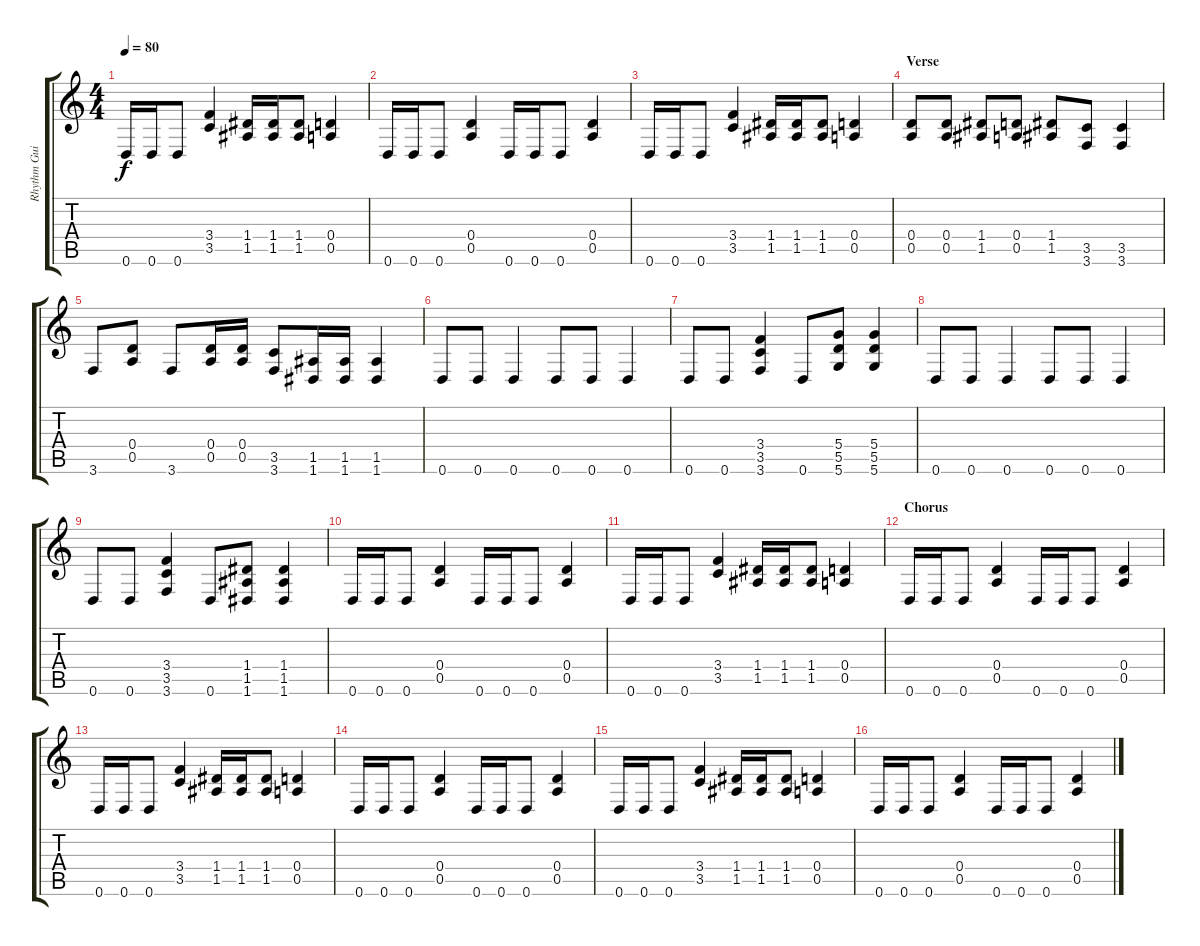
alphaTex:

\track ("Rhythm Guitar" "Rhythm Gui") {instrument distortionguitar}
\staff {score tabs}
\tuning (E4 B3 G3 D3 A2 D2) {hide}
\ts (4 4)
\tempo 80
\clef g2
\ks c
0.6.16{dy f} 0.6.16 0.6.8 (3.4 3.5).4 (1.4 1.5).16 (1.4 1.5).16 (1.4 1.5).8 (0.4 0.5).4 |
0.6.16 0.6.16 0.6.8 (0.4 0.5).4 0.6.16 0.6.16 0.6.8 (0.4 0.5).4 |
0.6.16 0.6.16 0.6.8 (3.4 3.5).4 (1.4 1.5).16 (1.4 1.5).16 (1.4 1.5).8 (0.4 0.5).4 |
\section ("" "Verse")
(0.4 0.5).8 (0.4 0.5).8 (1.4 1.5).8 (0.4 0.5).8 (1.4 1.5).8 (3.5 3.6).8 (3.5 3.6).4 |
3.6.8 (0.4 0.5).8 3.6.8 (0.4 0.5).16 (0.4 0.5).16 (3.5 3.6).8 (1.5 1.6).16 (1.5 1.6).16 (1.5 1.6).4 |
0.6.8 0.6.8 0.6.4 0.6.8 0.6.8 0.6.4 |
0.6.8 0.6.8 (3.4 3.5 3.6).4 0.6.8 (5.4 5.5 5.6).8 (5.4 5.5 5.6).4 |
0.6.8 0.6.8 0.6.4 0.6.8 0.6.8 0.6.4 |
0.6.8 0.6.8 (3.4 3.5 3.6).4 0.6.8 (1.4 1.5 1.6).8 (1.4 1.5 1.6).4 |
0.6.16 0.6.16 0.6.8 (0.4 0.5).4 0.6.16 0.6.16 0.6.8 (0.4 0.5).4 |
0.6.16 0.6.16 0.6.8 (3.4 3.5).4 (1.4 1.5).16 (1.4 1.5).16 (1.4 1.5).8 (0.4 0.5).4 |
\section ("" "Chorus")
0.6.16 0.6.16 0.6.8 (0.4 0.5).4 0.6.16 0.6.16 0.6.8 (0.4 0.5).4 |
0.6.16 0.6.16 0.6.8 (3.4 3.5).4 (1.4 1.5).16 (1.4 1.5).16 (1.4 1.5).8 (0.4 0.5).4 |
0.6.16 0.6.16 0.6.8 (0.4 0.5).4 0.6.16 0.6.16 0.6.8 (0.4 0.5).4 |
0.6.16 0.6.16 0.6.8 (3.4 3.5).4 (1.4 1.5).16 (1.4 1.5).16 (1.4 1.5).8 (0.4 0.5).4 |
0.6.16 0.6.16 0.6.8 (0.4 0.5).4 0.6.16 0.6.16 0.6.8 (0.4 0.5).4
